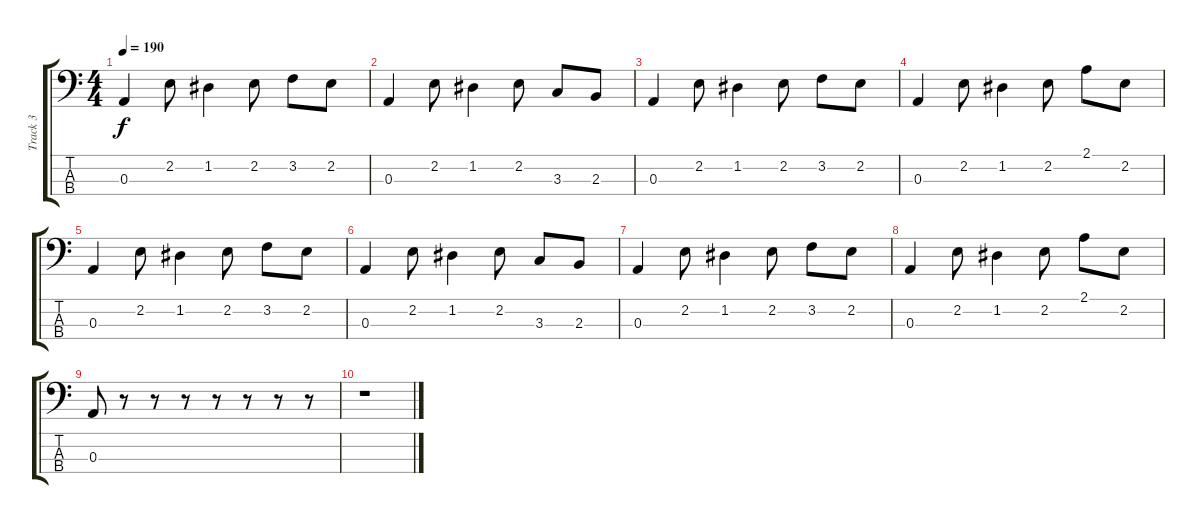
\track ("Track 3" "Track 3") {instrument electricbasspick}
\staff {score tabs}
\tuning (G2 D2 A1 E1) {hide}
\ts (4 4)
\tempo 190
\clef f4
\ks c
0.3.4{dy f} 2.2.8 1.2.4 2.2.8 3.2.8 2.2.8 |
0.3.4 2.2.8 1.2.4 2.2.8 3.3.8 2.3.8 |
0.3.4 2.2.8 1.2.4 2.2.8 3.2.8 2.2.8 |
0.3.4 2.2.8 1.2.4 2.2.8 2.1.8 2.2.8 |
0.3.4 2.2.8 1.2.4 2.2.8 3.2.8 2.2.8 |
0.3.4 2.2.8 1.2.4 2.2.8 3.3.8 2.3.8 |
0.3.4 2.2.8 1.2.4 2.2.8 3.2.8 2.2.8 |
0.3.4 2.2.8 1.2.4 2.2.8 2.1.8 2.2.8 |
0.3.8 r.8 r.8 r.8 r.8 r.8 r.8 r.8 |
r.1
